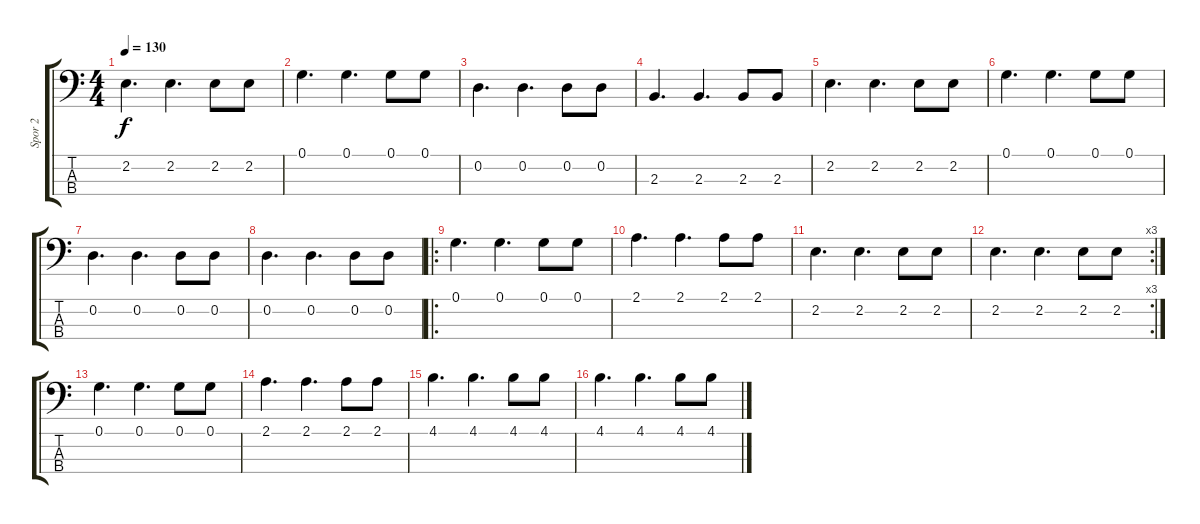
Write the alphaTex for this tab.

\track ("Spor 2" "Spor 2") {instrument electricbassfinger}
\staff {score tabs}
\tuning (G2 D2 A1 E1) {hide}
\ts (4 4)
\tempo 130
\clef f4
\ks c
2.2.4{d dy f} 2.2.4{d} 2.2.8 2.2.8 |
0.1.4{d} 0.1.4{d} 0.1.8 0.1.8 |
0.2.4{d} 0.2.4{d} 0.2.8 0.2.8 |
2.3.4{d} 2.3.4{d} 2.3.8 2.3.8 |
2.2.4{d} 2.2.4{d} 2.2.8 2.2.8 |
0.1.4{d} 0.1.4{d} 0.1.8 0.1.8 |
0.2.4{d} 0.2.4{d} 0.2.8 0.2.8 |
0.2.4{d} 0.2.4{d} 0.2.8 0.2.8 |
\ro
0.1.4{d} 0.1.4{d} 0.1.8 0.1.8 |
2.1.4{d} 2.1.4{d} 2.1.8 2.1.8 |
2.2.4{d} 2.2.4{d} 2.2.8 2.2.8 |
\rc 3
2.2.4{d} 2.2.4{d} 2.2.8 2.2.8 |
0.1.4{d} 0.1.4{d} 0.1.8 0.1.8 |
2.1.4{d} 2.1.4{d} 2.1.8 2.1.8 |
4.1.4{d} 4.1.4{d} 4.1.8 4.1.8 |
4.1.4{d} 4.1.4{d} 4.1.8 4.1.8
